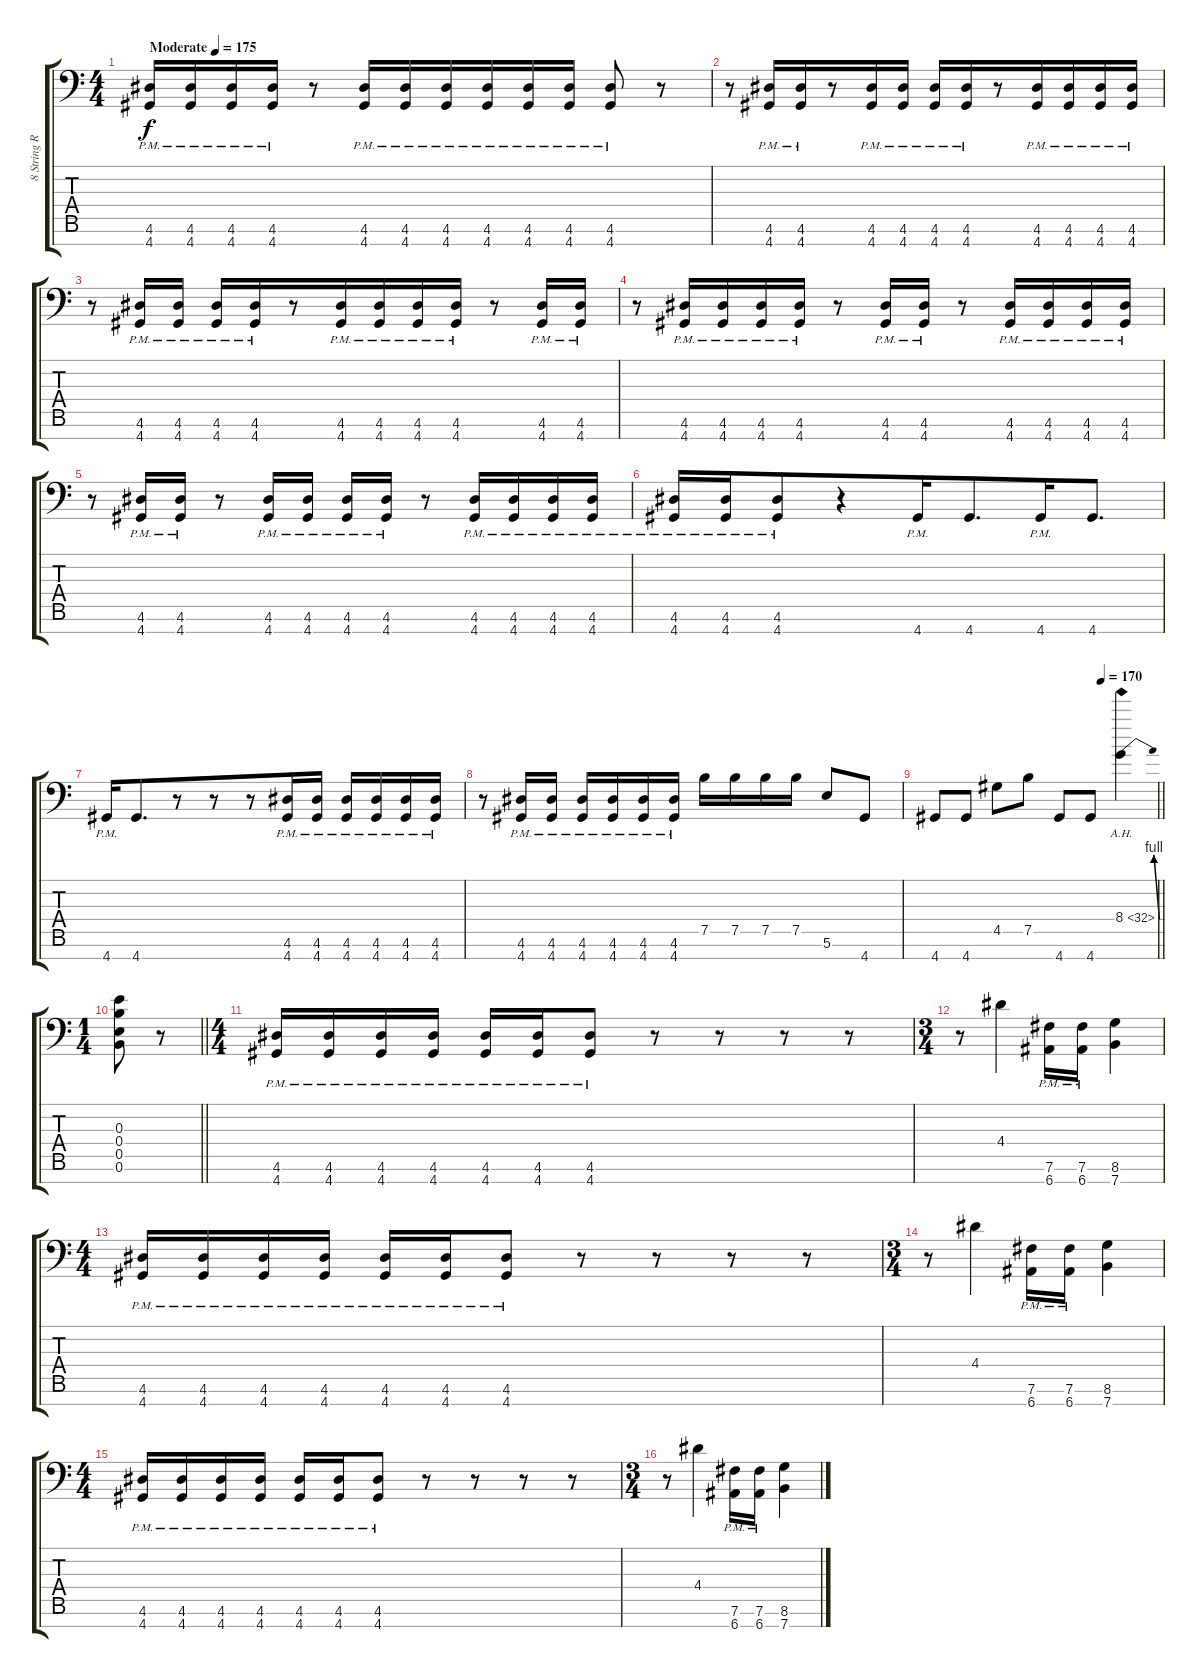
\track ("8 String Right" "8 String R") {instrument distortionguitar bank 255}
\staff {score tabs}
\tuning (B3 Gb3 E3 B2 E2 B1 E1) {hide}
\ts (4 4)
\tempo (175 "Moderate")
\clef f4
\ks c
(4.6{pm} 4.7{pm}).16{dy f instrument distortionguitar beam merge} (4.6{pm} 4.7{pm}).16{beam merge} (4.6{pm} 4.7{pm}).16 (4.6{pm} 4.7{pm}).16 r.8{beam merge} (4.6{pm} 4.7{pm}).16{beam merge} (4.6{pm} 4.7{pm}).16{beam merge} (4.6{pm} 4.7{pm}).16{beam merge} (4.6{pm} 4.7{pm}).16{beam merge} (4.6{pm} 4.7{pm}).16 (4.6{pm} 4.7{pm}).16 (4.6{pm} 4.7{pm}).8 r.8 |
r.8 (4.6{pm} 4.7{pm}).16 (4.6{pm} 4.7{pm}).16{beam merge} r.8 (4.6{pm} 4.7{pm}).16 (4.6{pm} 4.7{pm}).16 (4.6{pm} 4.7{pm}).16{beam merge} (4.6{pm} 4.7{pm}).16{beam merge} r.8 (4.6{pm} 4.7{pm}).16{beam merge} (4.6{pm} 4.7{pm}).16 (4.6{pm} 4.7{pm}).16{beam merge} (4.6{pm} 4.7{pm}).16 |
r.8 (4.6{pm} 4.7{pm}).16{beam merge} (4.6{pm} 4.7{pm}).16 (4.6{pm} 4.7{pm}).16{beam merge} (4.6{pm} 4.7{pm}).16{beam merge} r.8 (4.6{pm} 4.7{pm}).16{beam merge} (4.6{pm} 4.7{pm}).16{beam merge} (4.6{pm} 4.7{pm}).16{beam merge} (4.6{pm} 4.7{pm}).16 r.8{beam merge} (4.6{pm} 4.7{pm}).16 (4.6{pm} 4.7{pm}).16 |
r.8 (4.6{pm} 4.7{pm}).16{beam merge} (4.6{pm} 4.7{pm}).16{beam merge} (4.6{pm} 4.7{pm}).16{beam merge} (4.6{pm} 4.7{pm}).16 r.8{beam merge} (4.6{pm} 4.7{pm}).16{beam merge} (4.6{pm} 4.7{pm}).16 r.8 (4.6{pm} 4.7{pm}).16{beam merge} (4.6{pm} 4.7{pm}).16{beam merge} (4.6{pm} 4.7{pm}).16 (4.6{pm} 4.7{pm}).16 |
r.8{beam merge} (4.6{pm} 4.7{pm}).16 (4.6{pm} 4.7{pm}).16 r.8 (4.6{pm} 4.7{pm}).16{beam merge} (4.6{pm} 4.7{pm}).16 (4.6{pm} 4.7{pm}).16{beam merge} (4.6{pm} 4.7{pm}).16 r.8{beam merge} (4.6{pm} 4.7{pm}).16 (4.6{pm} 4.7{pm}).16 (4.6{pm} 4.7{pm}).16{beam merge} (4.6{pm} 4.7{pm}).16 |
(4.6{pm} 4.7{pm}).16 (4.6{pm} 4.7{pm}).16 (4.6{pm} 4.7{pm}).8{beam merge} r.4 4.7{pm}.16 4.7.8{d beam merge} 4.7{pm}.16{beam merge} 4.7.8{d} |
4.7{pm}.16 4.7.8{d beam merge} r.8 r.8 r.8 (4.6{pm} 4.7{pm}).16{beam merge} (4.6{pm} 4.7{pm}).16 (4.6{pm} 4.7{pm}).16 (4.6{pm} 4.7{pm}).16{beam merge} (4.6{pm} 4.7{pm}).16 (4.6{pm} 4.7{pm}).16 |
r.8 (4.6{pm} 4.7{pm}).16{beam merge} (4.6{pm} 4.7{pm}).16 (4.6{pm} 4.7{pm}).16 (4.6{pm} 4.7{pm}).16{beam merge} (4.6{pm} 4.7{pm}).16{beam merge} (4.6{pm} 4.7{pm}).16 7.5.16{beam merge} 7.5.16{beam merge} 7.5.16 7.5.16 5.6.8{beam merge} 4.7.8 |
\tempo (170 0.75)
\barLineRight lightlight
4.7.8{beam merge} 4.7.8 4.5.8{beam merge} 7.5.8 4.7.8{beam merge} 4.7.8 8.4{be (bend 0 0 60 4) ah 24}.4 |
\ts (1 4)
\barLineRight lightlight
(0.3 0.4 0.5 0.6).8 r.8 |
\ts (4 4)
\section ("" "")
(4.6{pm} 4.7{pm}).16 (4.6{pm} 4.7{pm}).16 (4.6{pm} 4.7{pm}).16 (4.6{pm} 4.7{pm}).16 (4.6{pm} 4.7{pm}).16 (4.6{pm} 4.7{pm}).16{beam merge} (4.6{pm} 4.7{pm}).8 r.8{beam merge} r.8 r.8{beam merge} r.8 |
\ts (3 4)
r.8 4.4.4{beam merge} (7.6{pm} 6.7{pm}).16 (7.6{pm} 6.7{pm}).16 (8.6 7.7).4 |
\ts (4 4)
(4.6{pm} 4.7{pm}).16 (4.6{pm} 4.7{pm}).16 (4.6{pm} 4.7{pm}).16 (4.6{pm} 4.7{pm}).16 (4.6{pm} 4.7{pm}).16 (4.6{pm} 4.7{pm}).16{beam merge} (4.6{pm} 4.7{pm}).8 r.8{beam merge} r.8 r.8{beam merge} r.8 |
\ts (3 4)
r.8 4.4.4{beam merge} (7.6{pm} 6.7{pm}).16 (7.6{pm} 6.7{pm}).16 (8.6 7.7).4 |
\ts (4 4)
(4.6{pm} 4.7{pm}).16 (4.6{pm} 4.7{pm}).16 (4.6{pm} 4.7{pm}).16 (4.6{pm} 4.7{pm}).16 (4.6{pm} 4.7{pm}).16 (4.6{pm} 4.7{pm}).16{beam merge} (4.6{pm} 4.7{pm}).8 r.8{beam merge} r.8 r.8{beam merge} r.8 |
\ts (3 4)
r.8 4.4.4{beam merge} (7.6{pm} 6.7{pm}).16 (7.6{pm} 6.7{pm}).16 (8.6 7.7).4
